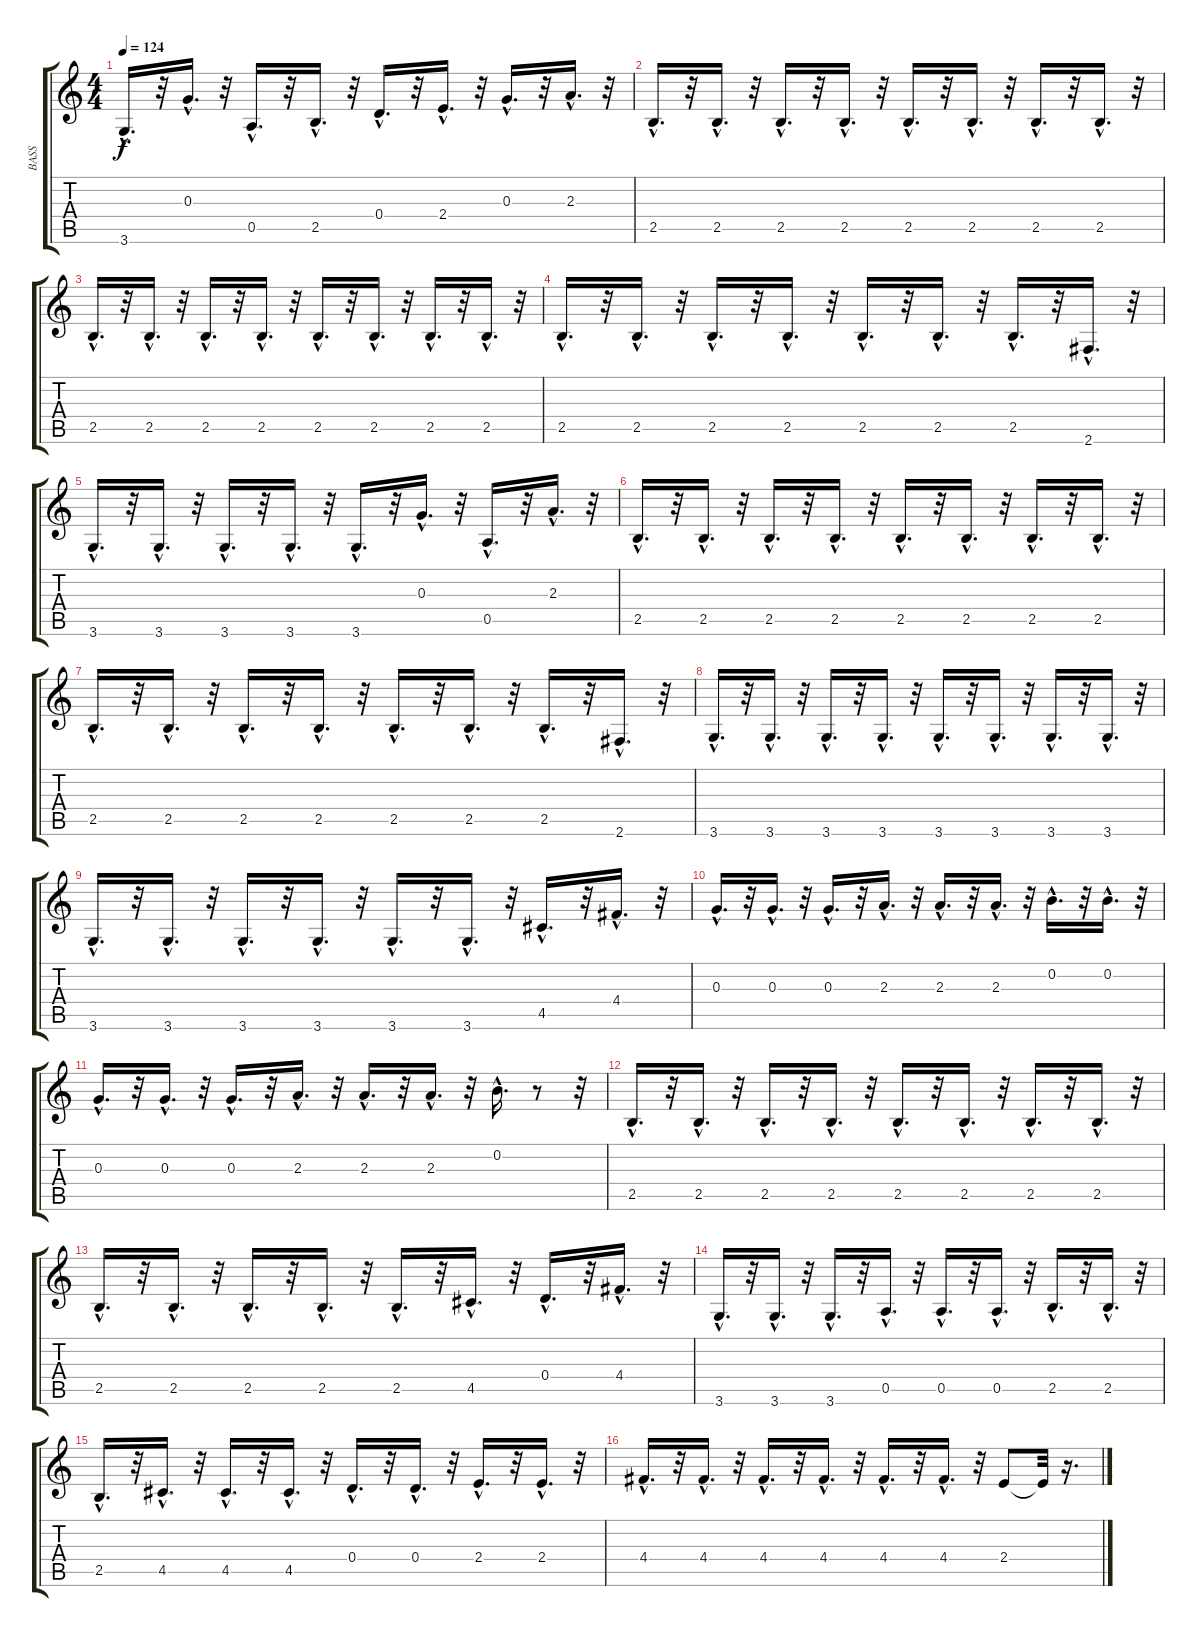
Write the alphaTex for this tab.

\track ("BASS" "BASS") {instrument electricbasspick}
\staff {score tabs}
\tuning (E4 B3 G3 D3 A2 E2) {hide}
\ts (4 4)
\tempo 124
\clef g2
\ks c
3.6{hac}.16{d dy f} r.32 0.3{hac}.16{d} r.32 0.5{hac}.16{d} r.32 2.5{hac}.16{d} r.32 0.4{hac}.16{d} r.32 2.4{hac}.16{d} r.32 0.3{hac}.16{d} r.32 2.3{hac}.16{d} r.32 |
2.5{hac}.16{d} r.32 2.5{hac}.16{d} r.32 2.5{hac}.16{d} r.32 2.5{hac}.16{d} r.32 2.5{hac}.16{d} r.32 2.5{hac}.16{d} r.32 2.5{hac}.16{d} r.32 2.5{hac}.16{d} r.32 |
2.5{hac}.16{d} r.32 2.5{hac}.16{d} r.32 2.5{hac}.16{d} r.32 2.5{hac}.16{d} r.32 2.5{hac}.16{d} r.32 2.5{hac}.16{d} r.32 2.5{hac}.16{d} r.32 2.5{hac}.16{d} r.32 |
2.5{hac}.16{d} r.32 2.5{hac}.16{d} r.32 2.5{hac}.16{d} r.32 2.5{hac}.16{d} r.32 2.5{hac}.16{d} r.32 2.5{hac}.16{d} r.32 2.5{hac}.16{d} r.32 2.6{hac}.16{d} r.32 |
3.6{hac}.16{d} r.32 3.6{hac}.16{d} r.32 3.6{hac}.16{d} r.32 3.6{hac}.16{d} r.32 3.6{hac}.16{d} r.32 0.3{hac}.16{d} r.32 0.5{hac}.16{d} r.32 2.3{hac}.16{d} r.32 |
2.5{hac}.16{d} r.32 2.5{hac}.16{d} r.32 2.5{hac}.16{d} r.32 2.5{hac}.16{d} r.32 2.5{hac}.16{d} r.32 2.5{hac}.16{d} r.32 2.5{hac}.16{d} r.32 2.5{hac}.16{d} r.32 |
2.5{hac}.16{d} r.32 2.5{hac}.16{d} r.32 2.5{hac}.16{d} r.32 2.5{hac}.16{d} r.32 2.5{hac}.16{d} r.32 2.5{hac}.16{d} r.32 2.5{hac}.16{d} r.32 2.6{hac}.16{d} r.32 |
3.6{hac}.16{d} r.32 3.6{hac}.16{d} r.32 3.6{hac}.16{d} r.32 3.6{hac}.16{d} r.32 3.6{hac}.16{d} r.32 3.6{hac}.16{d} r.32 3.6{hac}.16{d} r.32 3.6{hac}.16{d} r.32 |
3.6{hac}.16{d} r.32 3.6{hac}.16{d} r.32 3.6{hac}.16{d} r.32 3.6{hac}.16{d} r.32 3.6{hac}.16{d} r.32 3.6{hac}.16{d} r.32 4.5{hac}.16{d} r.32 4.4{hac}.16{d} r.32 |
0.3{hac}.16{d} r.32 0.3{hac}.16{d} r.32 0.3{hac}.16{d} r.32 2.3{hac}.16{d} r.32 2.3{hac}.16{d} r.32 2.3{hac}.16{d} r.32 0.2{hac}.16{d} r.32 0.2{hac}.16{d} r.32 |
0.3{hac}.16{d} r.32 0.3{hac}.16{d} r.32 0.3{hac}.16{d} r.32 2.3{hac}.16{d} r.32 2.3{hac}.16{d} r.32 2.3{hac}.16{d} r.32 0.2{hac}.16{d} r.8 r.32 |
2.5{hac}.16{d} r.32 2.5{hac}.16{d} r.32 2.5{hac}.16{d} r.32 2.5{hac}.16{d} r.32 2.5{hac}.16{d} r.32 2.5{hac}.16{d} r.32 2.5{hac}.16{d} r.32 2.5{hac}.16{d} r.32 |
2.5{hac}.16{d} r.32 2.5{hac}.16{d} r.32 2.5{hac}.16{d} r.32 2.5{hac}.16{d} r.32 2.5{hac}.16{d} r.32 4.5{hac}.16{d} r.32 0.4{hac}.16{d} r.32 4.4{hac}.16{d} r.32 |
3.6{hac}.16{d} r.32 3.6{hac}.16{d} r.32 3.6{hac}.16{d} r.32 0.5{hac}.16{d} r.32 0.5{hac}.16{d} r.32 0.5{hac}.16{d} r.32 2.5{hac}.16{d} r.32 2.5{hac}.16{d} r.32 |
2.5{hac}.16{d} r.32 4.5{hac}.16{d} r.32 4.5{hac}.16{d} r.32 4.5{hac}.16{d} r.32 0.4{hac}.16{d} r.32 0.4{hac}.16{d} r.32 2.4{hac}.16{d} r.32 2.4{hac}.16{d} r.32 |
4.4{hac}.16{d} r.32 4.4{hac}.16{d} r.32 4.4{hac}.16{d} r.32 4.4{hac}.16{d} r.32 4.4{hac}.16{d} r.32 4.4{hac}.16{d} r.32 2.4.8 2.4{t}.32 r.16{d}
